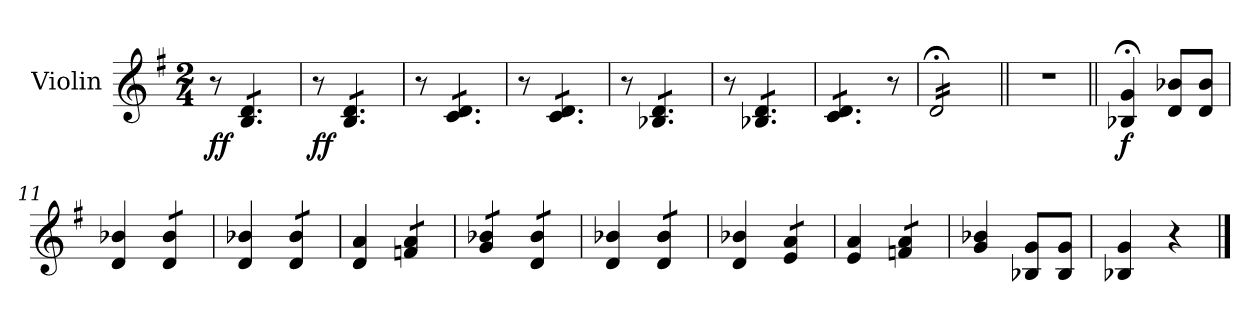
**kern	**dynam
*part1	*part1
*staff1	*staff1
*I"Violin	*
*I'Vln.	*
*clefG2	*
*k[f#]	*
*M2/4	*
=1	=1
!	!LO:DY:b
8r	ff
*tremolo	*
8B/ 8d/L	.
8B/ 8d/	.
8B/ 8d/J	.
=2	=2
!	!LO:DY:b
8r	ff
8B/ 8d/L	.
8B/ 8d/	.
8B/ 8d/J	.
=3	=3
8r	.
8c/ 8d/L	.
8c/ 8d/	.
8c/ 8d/J	.
=4	=4
8r	.
8c/ 8d/L	.
8c/ 8d/	.
8c/ 8d/J	.
=5	=5
8r	.
8B-X/ 8d/L	.
8B-X/ 8d/	.
8B-X/ 8d/J	.
=6	=6
8r	.
8B-X/ 8d/L	.
8B-X/ 8d/	.
8B-X/ 8d/J	.
=7	=7
8c/ 8d/L	.
8c/ 8d/	.
8c/ 8d/J	.
8r	.
=8	=8
16d;</LL	.
16d;</	.
16d;</	.
16d;</	.
16d;</	.
16d;</	.
16d;</	.
16d;</JJ	.
*Xtremolo	*
=9||	=9||
2r	.
=10||	=10||
!	!LO:DY:b
4B-X;</ 4g;</	f
8d/ 8b-X/L	.
8d/ 8b-/J	.
=11	=11
4d/ 4b-X/	.
*tremolo	*
8d/ 8b-/L	.
8d/ 8b-/J	.
*Xtremolo	*
!!LO:LB:g=z
=12	=12
4d/ 4b-X/	.
*tremolo	*
8d/ 8b-/L	.
8d/ 8b-/J	.
*Xtremolo	*
=13	=13
4d/ 4a/	.
*tremolo	*
8fn/ 8a/L	.
8fn/ 8a/J	.
=14	=14
8g/ 8b-X/L	.
8g/ 8b-X/J	.
8d/ 8b-/L	.
8d/ 8b-/J	.
*Xtremolo	*
=15	=15
4d/ 4b-X/	.
*tremolo	*
8d/ 8b-/L	.
8d/ 8b-/J	.
*Xtremolo	*
=16	=16
4d/ 4b-X/	.
*tremolo	*
8e/ 8a/L	.
8e/ 8a/J	.
*Xtremolo	*
=17	=17
4e/ 4a/	.
*tremolo	*
8fn/ 8a/L	.
8fn/ 8a/J	.
*Xtremolo	*
=18	=18
4g/ 4b-X/	.
8B-X/ 8g/L	.
8B-/ 8g/J	.
=19	=19
4B-X/ 4g/	.
4r	.
==	==
*-	*-
